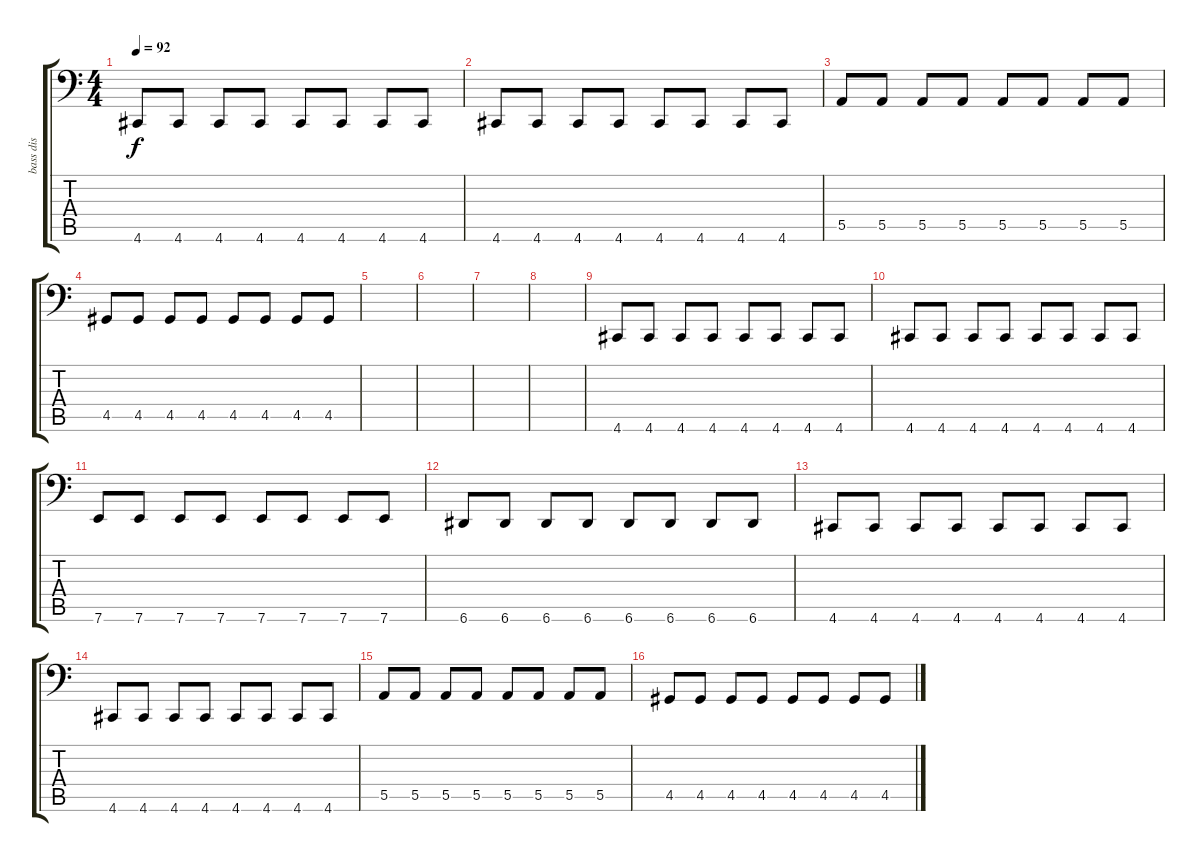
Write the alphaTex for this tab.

\track ("bass dis" "bass dis") {instrument distortionguitar}
\staff {score tabs}
\tuning (C3 G2 D2 A1 E1 A0) {hide}
\ts (4 4)
\tempo 92
\clef f4
\ks c
4.6.8{dy f} 4.6.8 4.6.8 4.6.8 4.6.8 4.6.8 4.6.8 4.6.8 |
4.6.8 4.6.8 4.6.8 4.6.8 4.6.8 4.6.8 4.6.8 4.6.8 |
5.5.8 5.5.8 5.5.8 5.5.8 5.5.8 5.5.8 5.5.8 5.5.8 |
4.5.8 4.5.8 4.5.8 4.5.8 4.5.8 4.5.8 4.5.8 4.5.8 |
|
|
|
|
4.6.8 4.6.8 4.6.8 4.6.8 4.6.8 4.6.8 4.6.8 4.6.8 |
4.6.8 4.6.8 4.6.8 4.6.8 4.6.8 4.6.8 4.6.8 4.6.8 |
7.6.8 7.6.8 7.6.8 7.6.8 7.6.8 7.6.8 7.6.8 7.6.8 |
6.6.8 6.6.8 6.6.8 6.6.8 6.6.8 6.6.8 6.6.8 6.6.8 |
4.6.8 4.6.8 4.6.8 4.6.8 4.6.8 4.6.8 4.6.8 4.6.8 |
4.6.8 4.6.8 4.6.8 4.6.8 4.6.8 4.6.8 4.6.8 4.6.8 |
5.5.8 5.5.8 5.5.8 5.5.8 5.5.8 5.5.8 5.5.8 5.5.8 |
4.5.8 4.5.8 4.5.8 4.5.8 4.5.8 4.5.8 4.5.8 4.5.8
